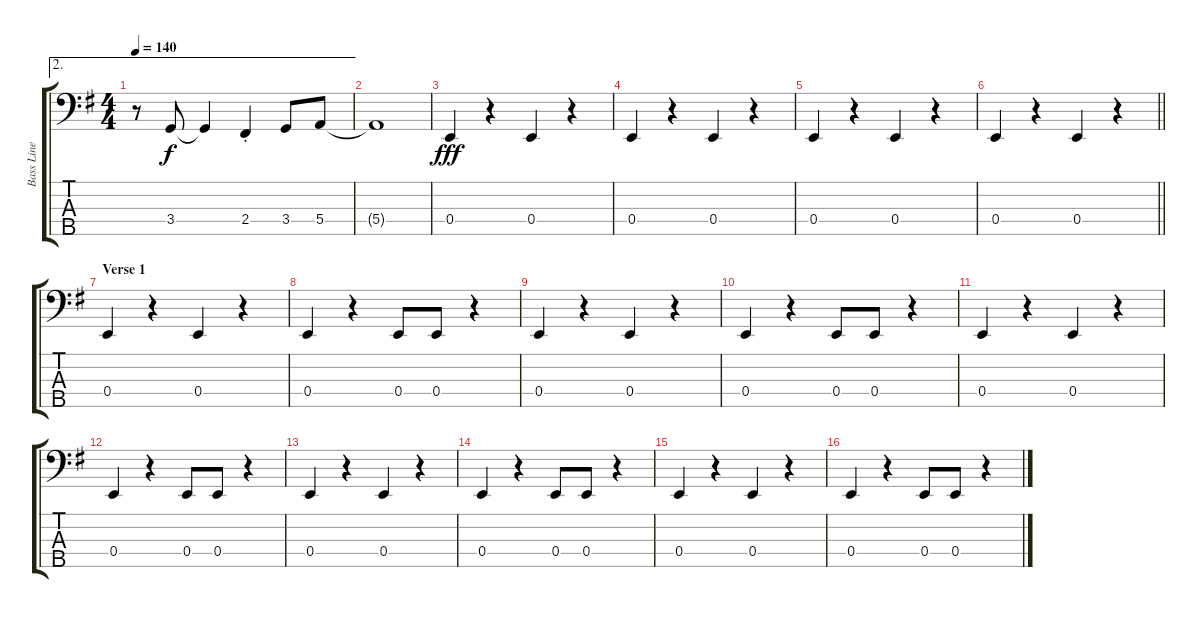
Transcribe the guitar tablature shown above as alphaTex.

\track ("Bass Line" "Bass Line") {instrument electricbassfinger}
\staff {score tabs}
\tuning (G2 D2 A1 E1 B0) {hide}
\ae 2
\ts (4 4)
\tempo 140
\clef f4
\ks eminor
r.8{dy f} 3.4.8 3.4{t}.4 2.4{st}.4 3.4.8 5.4.8 |
5.4{t}.1 |
0.4.4{dy fff} r.4 0.4.4 r.4 |
0.4.4 r.4 0.4.4 r.4 |
0.4.4 r.4 0.4.4 r.4 |
\barLineRight lightlight
0.4.4 r.4 0.4.4 r.4 |
\section ("" "Verse 1")
0.4.4 r.4 0.4.4 r.4 |
0.4.4 r.4 0.4.8 0.4.8 r.4 |
0.4.4 r.4 0.4.4 r.4 |
0.4.4 r.4 0.4.8 0.4.8 r.4 |
0.4.4 r.4 0.4.4 r.4 |
0.4.4 r.4 0.4.8 0.4.8 r.4 |
0.4.4 r.4 0.4.4 r.4 |
0.4.4 r.4 0.4.8 0.4.8 r.4 |
0.4.4 r.4 0.4.4 r.4 |
0.4.4 r.4 0.4.8 0.4.8 r.4
